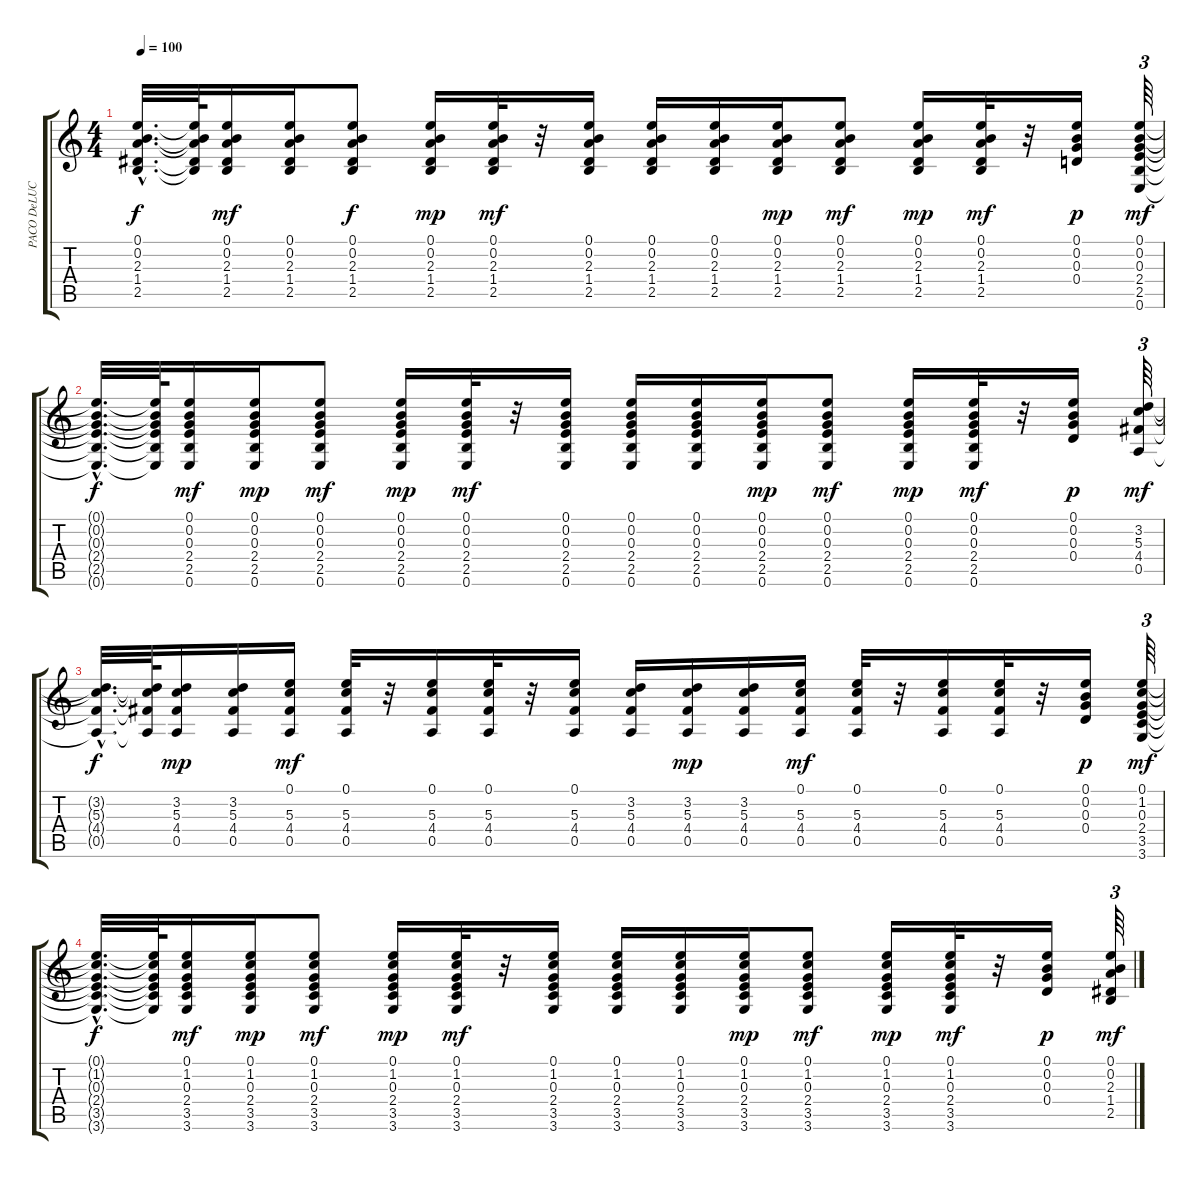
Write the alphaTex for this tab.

\track ("PACO DeLUCIA" "PACO DeLUC") {instrument acousticguitarnylon}
\staff {score tabs}
\tuning (E4 B3 G3 D3 A2 E2) {hide}
\ts (4 4)
\tempo 100
\clef g2
\ks c
(0.1{hac t} 0.2{hac t} 2.3{hac t} 1.4{hac t} 2.5{hac t}).32{d dy f} (0.1{t} 0.2{t} 2.3{t} 1.4{t} 2.5{t}).64 (0.1 0.2 2.3 1.4 2.5).16{dy mf} (0.1 0.2 2.3 1.4 2.5).16 (0.1 0.2 2.3 1.4 2.5).8{dy f} (0.1 0.2 2.3 1.4 2.5).16{dy mp} (0.1 0.2 2.3 1.4 2.5).32{dy mf} r.32 (0.1 0.2 2.3 1.4 2.5).16 (0.1 0.2 2.3 1.4 2.5).16 (0.1 0.2 2.3 1.4 2.5).16 (0.1 0.2 2.3 1.4 2.5).16{dy mp} (0.1 0.2 2.3 1.4 2.5).8{dy mf} (0.1 0.2 2.3 1.4 2.5).16{dy mp} (0.1 0.2 2.3 1.4 2.5).32{dy mf} r.32 (0.1 0.2 0.3 0.4).16{dy p} (0.1 0.2 0.3 2.4 2.5 0.6).64{tu (3 2) dy mf} |
(0.1{hac t} 0.2{hac t} 0.3{hac t} 2.4{hac t} 2.5{hac t} 0.6{hac t}).32{d dy f} (0.1{t} 0.2{t} 0.3{t} 2.4{t} 2.5{t} 0.6{t}).64 (0.1 0.2 0.3 2.4 2.5 0.6).16{dy mf} (0.1 0.2 0.3 2.4 2.5 0.6).16{dy mp} (0.1 0.2 0.3 2.4 2.5 0.6).8{dy mf} (0.1 0.2 0.3 2.4 2.5 0.6).16{dy mp} (0.1 0.2 0.3 2.4 2.5 0.6).32{dy mf} r.32 (0.1 0.2 0.3 2.4 2.5 0.6).16 (0.1 0.2 0.3 2.4 2.5 0.6).16 (0.1 0.2 0.3 2.4 2.5 0.6).16 (0.1 0.2 0.3 2.4 2.5 0.6).16{dy mp} (0.1 0.2 0.3 2.4 2.5 0.6).8{dy mf} (0.1 0.2 0.3 2.4 2.5 0.6).16{dy mp} (0.1 0.2 0.3 2.4 2.5 0.6).32{dy mf} r.32 (0.1 0.2 0.3 0.4).16{dy p} (3.2 5.3 4.4 0.5).64{tu (3 2) dy mf} |
(3.2{hac t} 5.3{hac t} 4.4{hac t} 0.5{hac t}).32{d dy f} (3.2{t} 5.3{t} 4.4{t} 0.5{t}).64 (3.2 5.3 4.4 0.5).16{dy mp} (3.2 5.3 4.4 0.5).16 (0.1 5.3 4.4 0.5).16{dy mf} (0.1 5.3 4.4 0.5).32 r.32 (0.1 5.3 4.4 0.5).16 (0.1 5.3 4.4 0.5).32 r.32 (0.1 5.3 4.4 0.5).16 (3.2 5.3 4.4 0.5).16 (3.2 5.3 4.4 0.5).16{dy mp} (3.2 5.3 4.4 0.5).16 (0.1 5.3 4.4 0.5).16{dy mf} (0.1 5.3 4.4 0.5).32 r.32 (0.1 5.3 4.4 0.5).16 (0.1 5.3 4.4 0.5).32 r.32 (0.1 0.2 0.3 0.4).16{dy p} (0.1 1.2 0.3 2.4 3.5 3.6).64{tu (3 2) dy mf} |
(0.1{hac t} 1.2{hac t} 0.3{hac t} 2.4{hac t} 3.5{hac t} 3.6{hac t}).32{d dy f} (0.1{t} 1.2{t} 0.3{t} 2.4{t} 3.5{t} 3.6{t}).64 (0.1 1.2 0.3 2.4 3.5 3.6).16{dy mf} (0.1 1.2 0.3 2.4 3.5 3.6).16{dy mp} (0.1 1.2 0.3 2.4 3.5 3.6).8{dy mf} (0.1 1.2 0.3 2.4 3.5 3.6).16{dy mp} (0.1 1.2 0.3 2.4 3.5 3.6).32{dy mf} r.32 (0.1 1.2 0.3 2.4 3.5 3.6).16 (0.1 1.2 0.3 2.4 3.5 3.6).16 (0.1 1.2 0.3 2.4 3.5 3.6).16 (0.1 1.2 0.3 2.4 3.5 3.6).16{dy mp} (0.1 1.2 0.3 2.4 3.5 3.6).8{dy mf} (0.1 1.2 0.3 2.4 3.5 3.6).16{dy mp} (0.1 1.2 0.3 2.4 3.5 3.6).32{dy mf} r.32 (0.1 0.2 0.3 0.4).16{dy p} (0.1 0.2 2.3 1.4 2.5).64{tu (3 2) dy mf}
